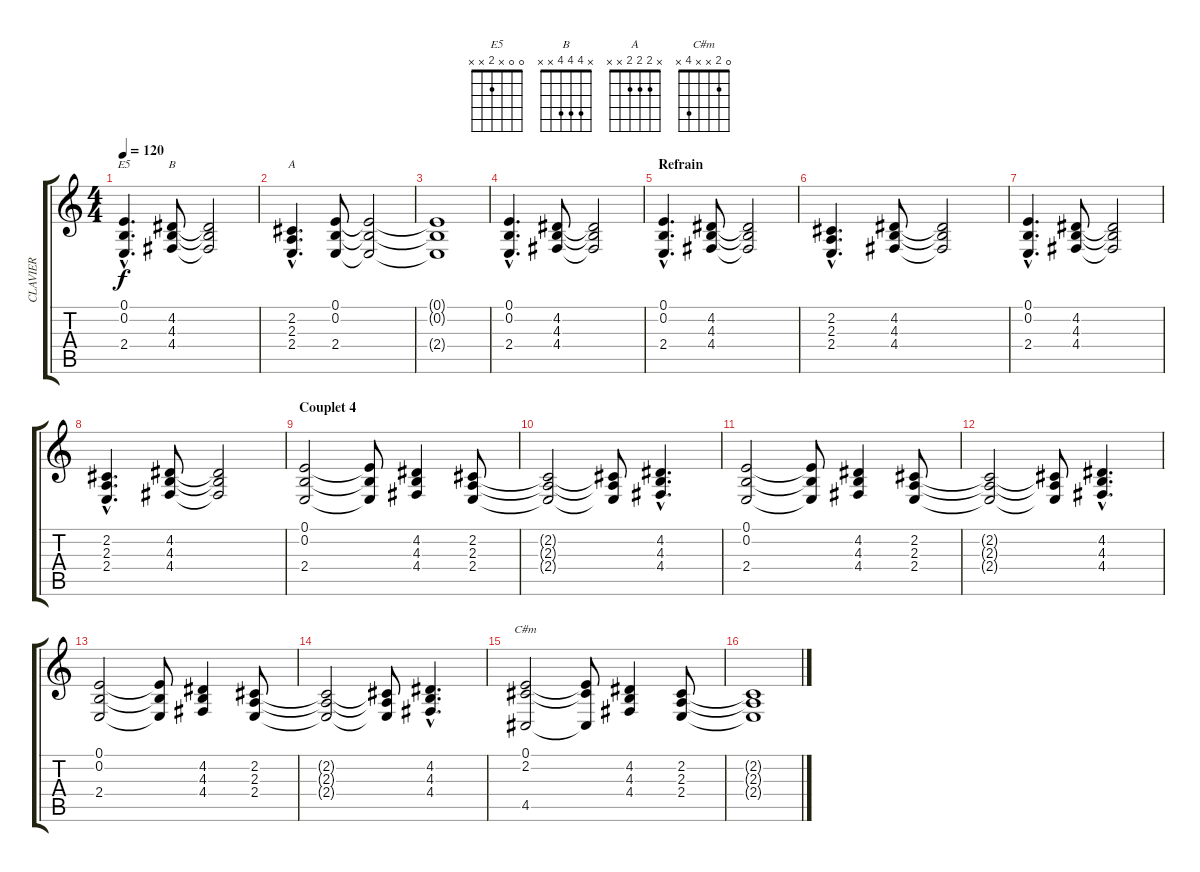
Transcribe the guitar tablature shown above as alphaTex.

\track ("CLAVIER" "CLAVIER") {instrument electricpiano1}
\staff {score tabs}
\tuning (E4 B3 G3 D3 A2 E2) {hide}
\chord ("E5" 0 0 x 2 x x)
\chord ("B" x 4 4 4 x x)
\chord ("A" x 2 2 2 x x)
\chord ("C#m" 0 2 x x 4 x)
\ts (4 4)
\tempo 120
\clef g2
\ks c
(0.1{hac} 0.2{hac} 2.4{hac}).4{d ch "E5" dy f} (4.2 4.3 4.4).8{ch "B"} (4.2{t} 4.3{t} 4.4{t}).2 |
(2.2{hac} 2.3{hac} 2.4{hac}).4{d ch "A"} (0.1 0.2 2.4).8 (0.1{t} 0.2{t} 2.4{t}).2 |
(0.1{t} 0.2{t} 2.4{t}).1 |
(0.1{hac} 0.2{hac} 2.4{hac}).4{d} (4.2 4.3 4.4).8 (4.2{t} 4.3{t} 4.4{t}).2 |
\section ("" "Refrain")
(0.1{hac} 0.2{hac} 2.4{hac}).4{d} (4.2 4.3 4.4).8 (4.2{t} 4.3{t} 4.4{t}).2 |
(2.2{hac} 2.3{hac} 2.4{hac}).4{d} (4.2 4.3 4.4).8 (4.2{t} 4.3{t} 4.4{t}).2 |
(0.1{hac} 0.2{hac} 2.4{hac}).4{d} (4.2 4.3 4.4).8 (4.2{t} 4.3{t} 4.4{t}).2 |
(2.2{hac} 2.3{hac} 2.4{hac}).4{d} (4.2 4.3 4.4).8 (4.2{t} 4.3{t} 4.4{t}).2 |
\section ("" "Couplet 4")
(0.1 0.2 2.4).2 (0.1{t} 0.2{t} 2.4{t}).8 (4.2 4.3 4.4).4 (2.2 2.3 2.4).8 |
(2.2{t} 2.3{t} 2.4{t}).2 (2.2{t} 2.3{t} 2.4{t}).8 (4.2{hac} 4.3{hac} 4.4{hac}).4{d} |
(0.1 0.2 2.4).2 (0.1{t} 0.2{t} 2.4{t}).8 (4.2 4.3 4.4).4 (2.2 2.3 2.4).8 |
(2.2{t} 2.3{t} 2.4{t}).2 (2.2{t} 2.3{t} 2.4{t}).8 (4.2{hac} 4.3{hac} 4.4{hac}).4{d} |
(0.1 0.2 2.4).2 (0.1{t} 0.2{t} 2.4{t}).8 (4.2 4.3 4.4).4 (2.2 2.3 2.4).8 |
(2.2{t} 2.3{t} 2.4{t}).2 (2.2{t} 2.3{t} 2.4{t}).8 (4.2{hac} 4.3{hac} 4.4{hac}).4{d} |
(0.1 2.2 4.5).2{ch "C#m"} (0.1{t} 2.2{t} 4.5{t}).8 (4.2 4.3 4.4).4 (2.2 2.3 2.4).8 |
(2.2{t} 2.3{t} 2.4{t}).1
